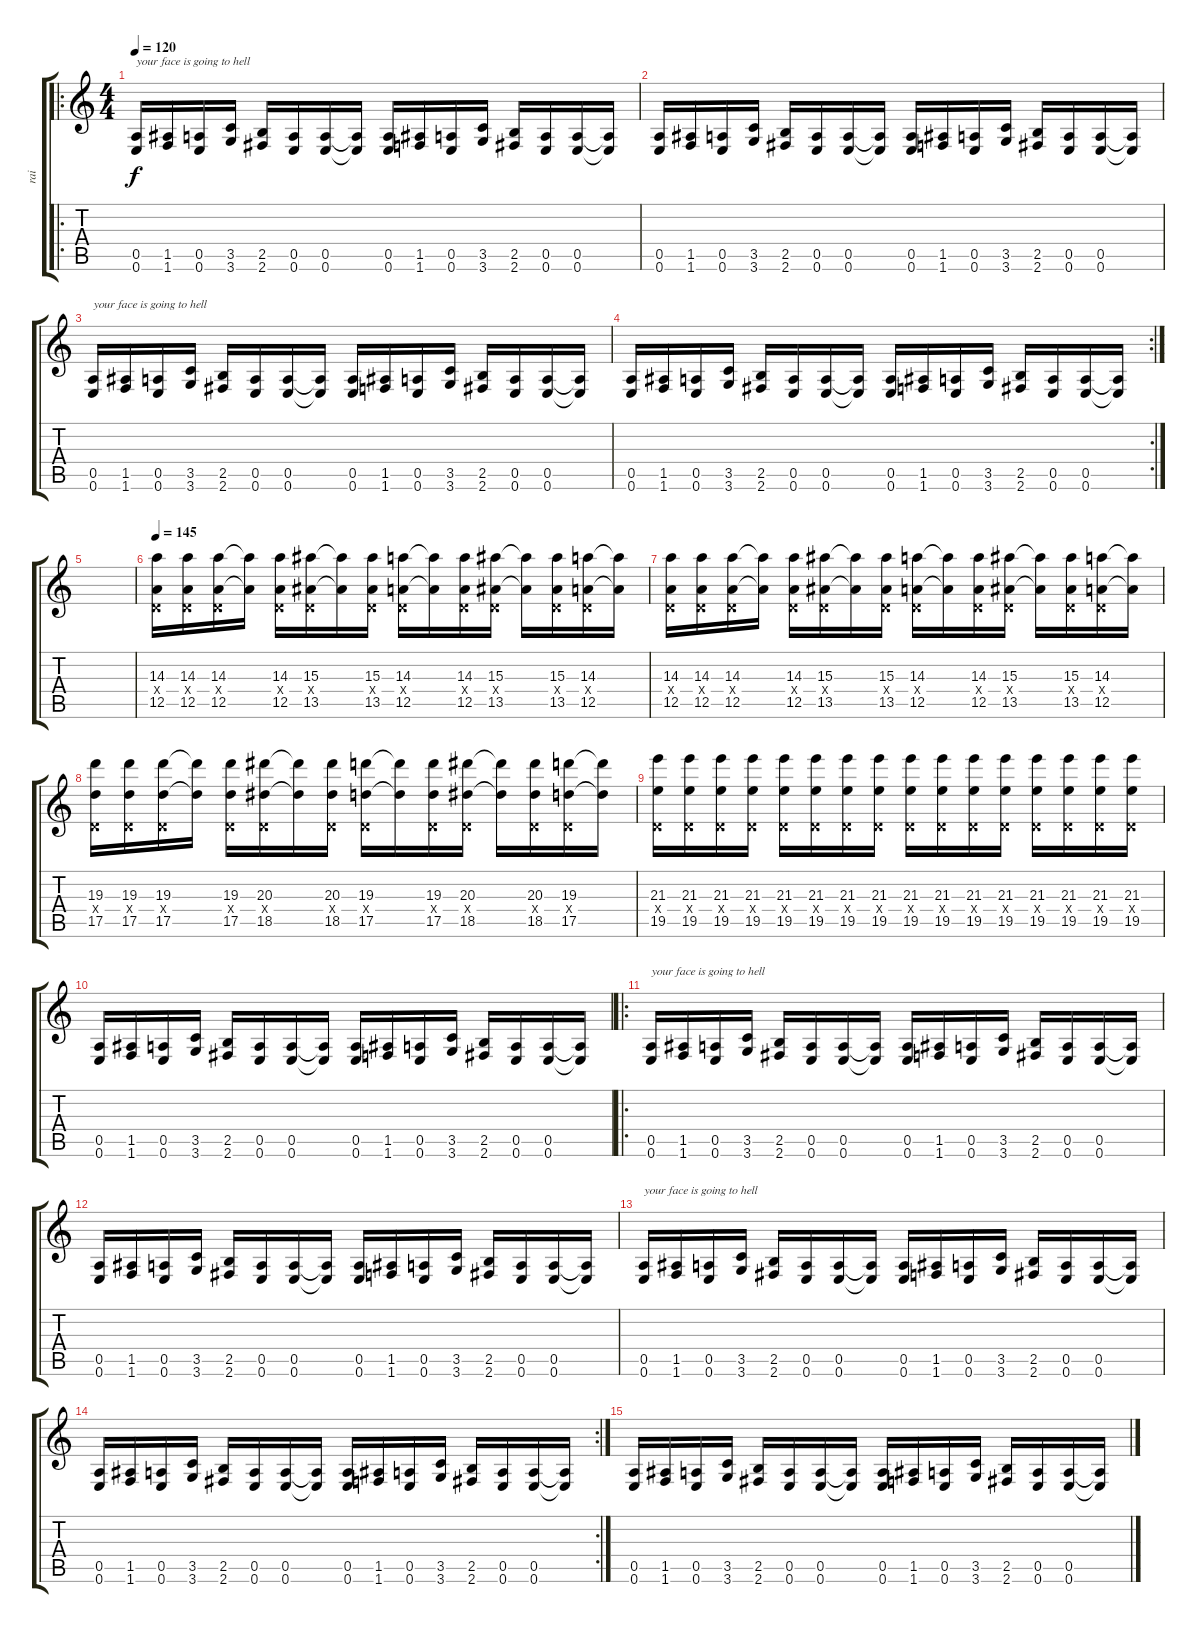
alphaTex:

\track ("rai" "rai") {instrument distortionguitar}
\staff {score tabs}
\tuning (E4 B3 G3 D3 A2 E2) {hide}
\ro
\ts (4 4)
\tempo 120
\clef g2
\ks c
(0.5 0.6).16{txt "your face is going to hell" dy f} (1.5 1.6).16 (0.5 0.6).16 (3.5 3.6).16 (2.5 2.6).16 (0.5 0.6).16 (0.5 0.6).16 (0.5{t} 0.6{t}).16 (0.5 0.6).16 (1.5 1.6).16 (0.5 0.6).16 (3.5 3.6).16 (2.5 2.6).16 (0.5 0.6).16 (0.5 0.6).16 (0.5{t} 0.6{t}).16 |
(0.5 0.6).16 (1.5 1.6).16 (0.5 0.6).16 (3.5 3.6).16 (2.5 2.6).16 (0.5 0.6).16 (0.5 0.6).16 (0.5{t} 0.6{t}).16 (0.5 0.6).16 (1.5 1.6).16 (0.5 0.6).16 (3.5 3.6).16 (2.5 2.6).16 (0.5 0.6).16 (0.5 0.6).16 (0.5{t} 0.6{t}).16 |
(0.5 0.6).16{txt "your face is going to hell"} (1.5 1.6).16 (0.5 0.6).16 (3.5 3.6).16 (2.5 2.6).16 (0.5 0.6).16 (0.5 0.6).16 (0.5{t} 0.6{t}).16 (0.5 0.6).16 (1.5 1.6).16 (0.5 0.6).16 (3.5 3.6).16 (2.5 2.6).16 (0.5 0.6).16 (0.5 0.6).16 (0.5{t} 0.6{t}).16 |
\rc 2
(0.5 0.6).16 (1.5 1.6).16 (0.5 0.6).16 (3.5 3.6).16 (2.5 2.6).16 (0.5 0.6).16 (0.5 0.6).16 (0.5{t} 0.6{t}).16 (0.5 0.6).16 (1.5 1.6).16 (0.5 0.6).16 (3.5 3.6).16 (2.5 2.6).16 (0.5 0.6).16 (0.5 0.6).16 (0.5{t} 0.6{t}).16 |
|
\tempo 145
(14.3 0.4{x} 12.5).16 (14.3 0.4{x} 12.5).16 (14.3 0.4{x} 12.5).16 (14.3{t} 12.5{t}).16 (14.3 0.4{x} 12.5).16 (15.3 0.4{x} 13.5).16 (15.3{t} 13.5{t}).16 (15.3 0.4{x} 13.5).16 (14.3 0.4{x} 12.5).16 (14.3{t} 12.5{t}).16 (14.3 0.4{x} 12.5).16 (15.3 0.4{x} 13.5).16 (15.3{t} 13.5{t}).16 (15.3 0.4{x} 13.5).16 (14.3 0.4{x} 12.5).16 (14.3{t} 12.5{t}).16 |
(14.3 0.4{x} 12.5).16 (14.3 0.4{x} 12.5).16 (14.3 0.4{x} 12.5).16 (14.3{t} 12.5{t}).16 (14.3 0.4{x} 12.5).16 (15.3 0.4{x} 13.5).16 (15.3{t} 13.5{t}).16 (15.3 0.4{x} 13.5).16 (14.3 0.4{x} 12.5).16 (14.3{t} 12.5{t}).16 (14.3 0.4{x} 12.5).16 (15.3 0.4{x} 13.5).16 (15.3{t} 13.5{t}).16 (15.3 0.4{x} 13.5).16 (14.3 0.4{x} 12.5).16 (14.3{t} 12.5{t}).16 |
(19.3 0.4{x} 17.5).16 (19.3 0.4{x} 17.5).16 (19.3 0.4{x} 17.5).16 (19.3{t} 17.5{t}).16 (19.3 0.4{x} 17.5).16 (20.3 0.4{x} 18.5).16 (20.3{t} 18.5{t}).16 (20.3 0.4{x} 18.5).16 (19.3 0.4{x} 17.5).16 (19.3{t} 17.5{t}).16 (19.3 0.4{x} 17.5).16 (20.3 0.4{x} 18.5).16 (20.3{t} 18.5{t}).16 (20.3 0.4{x} 18.5).16 (19.3 0.4{x} 17.5).16 (19.3{t} 17.5{t}).16 |
(21.3 0.4{x} 19.5).16 (21.3 0.4{x} 19.5).16 (21.3 0.4{x} 19.5).16 (21.3 0.4{x} 19.5).16 (21.3 0.4{x} 19.5).16 (21.3 0.4{x} 19.5).16 (21.3 0.4{x} 19.5).16 (21.3 0.4{x} 19.5).16 (21.3 0.4{x} 19.5).16 (21.3 0.4{x} 19.5).16 (21.3 0.4{x} 19.5).16 (21.3 0.4{x} 19.5).16 (21.3 0.4{x} 19.5).16 (21.3 0.4{x} 19.5).16 (21.3 0.4{x} 19.5).16 (21.3 0.4{x} 19.5).16 |
(0.5 0.6).16 (1.5 1.6).16 (0.5 0.6).16 (3.5 3.6).16 (2.5 2.6).16 (0.5 0.6).16 (0.5 0.6).16 (0.5{t} 0.6{t}).16 (0.5 0.6).16 (1.5 1.6).16 (0.5 0.6).16 (3.5 3.6).16 (2.5 2.6).16 (0.5 0.6).16 (0.5 0.6).16 (0.5{t} 0.6{t}).16 |
\ro
(0.5 0.6).16{txt "your face is going to hell"} (1.5 1.6).16 (0.5 0.6).16 (3.5 3.6).16 (2.5 2.6).16 (0.5 0.6).16 (0.5 0.6).16 (0.5{t} 0.6{t}).16 (0.5 0.6).16 (1.5 1.6).16 (0.5 0.6).16 (3.5 3.6).16 (2.5 2.6).16 (0.5 0.6).16 (0.5 0.6).16 (0.5{t} 0.6{t}).16 |
(0.5 0.6).16 (1.5 1.6).16 (0.5 0.6).16 (3.5 3.6).16 (2.5 2.6).16 (0.5 0.6).16 (0.5 0.6).16 (0.5{t} 0.6{t}).16 (0.5 0.6).16 (1.5 1.6).16 (0.5 0.6).16 (3.5 3.6).16 (2.5 2.6).16 (0.5 0.6).16 (0.5 0.6).16 (0.5{t} 0.6{t}).16 |
(0.5 0.6).16{txt "your face is going to hell"} (1.5 1.6).16 (0.5 0.6).16 (3.5 3.6).16 (2.5 2.6).16 (0.5 0.6).16 (0.5 0.6).16 (0.5{t} 0.6{t}).16 (0.5 0.6).16 (1.5 1.6).16 (0.5 0.6).16 (3.5 3.6).16 (2.5 2.6).16 (0.5 0.6).16 (0.5 0.6).16 (0.5{t} 0.6{t}).16 |
\rc 2
(0.5 0.6).16 (1.5 1.6).16 (0.5 0.6).16 (3.5 3.6).16 (2.5 2.6).16 (0.5 0.6).16 (0.5 0.6).16 (0.5{t} 0.6{t}).16 (0.5 0.6).16 (1.5 1.6).16 (0.5 0.6).16 (3.5 3.6).16 (2.5 2.6).16 (0.5 0.6).16 (0.5 0.6).16 (0.5{t} 0.6{t}).16 |
(0.5 0.6).16 (1.5 1.6).16 (0.5 0.6).16 (3.5 3.6).16 (2.5 2.6).16 (0.5 0.6).16 (0.5 0.6).16 (0.5{t} 0.6{t}).16 (0.5 0.6).16 (1.5 1.6).16 (0.5 0.6).16 (3.5 3.6).16 (2.5 2.6).16 (0.5 0.6).16 (0.5 0.6).16 (0.5{t} 0.6{t}).16
